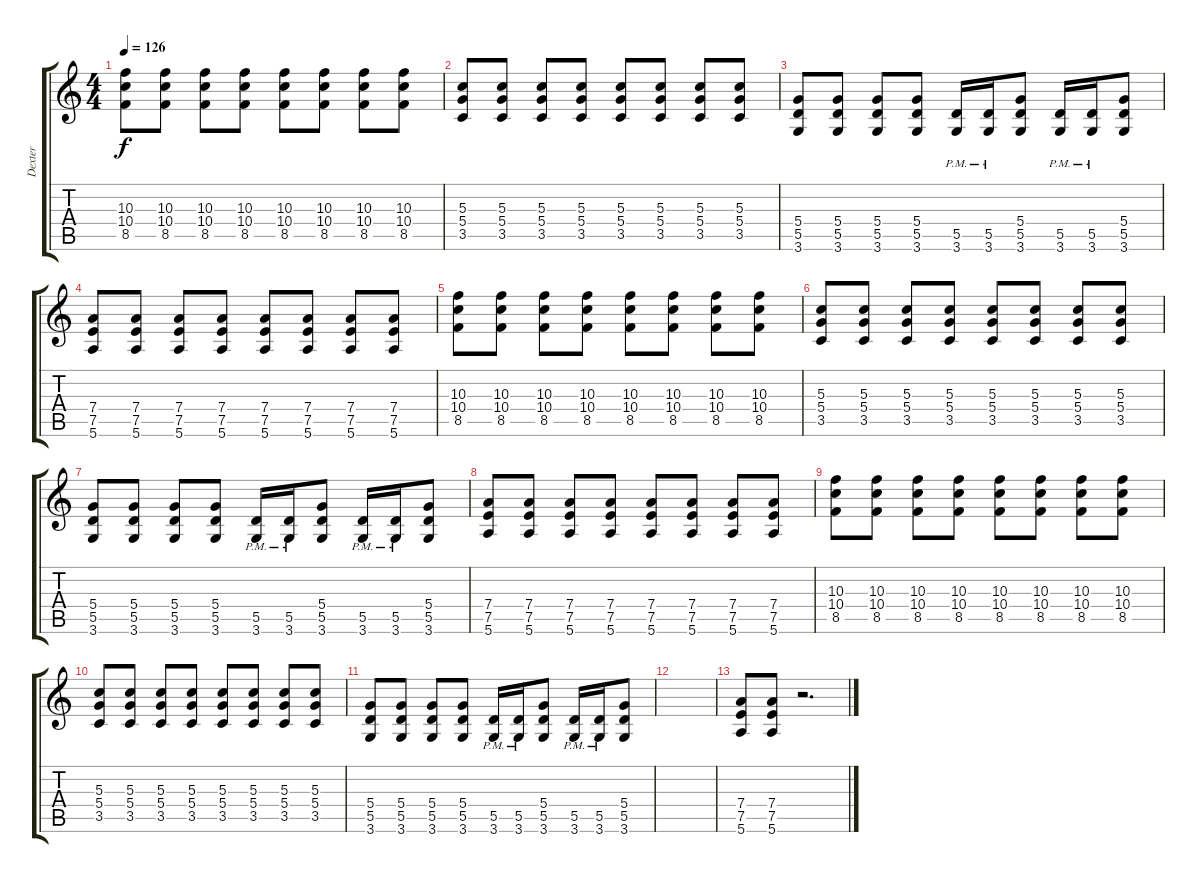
\track ("Dexter" "Dexter") {instrument distortionguitar}
\staff {score tabs}
\tuning (E4 B3 G3 D3 A2 E2) {hide}
\ts (4 4)
\tempo 126
\clef g2
\ks c
(10.3 10.4 8.5).8{dy f} (10.3 10.4 8.5).8 (10.3 10.4 8.5).8 (10.3 10.4 8.5).8 (10.3 10.4 8.5).8 (10.3 10.4 8.5).8 (10.3 10.4 8.5).8 (10.3 10.4 8.5).8 |
(5.3 5.4 3.5).8 (5.3 5.4 3.5).8 (5.3 5.4 3.5).8 (5.3 5.4 3.5).8 (5.3 5.4 3.5).8 (5.3 5.4 3.5).8 (5.3 5.4 3.5).8 (5.3 5.4 3.5).8 |
(5.4 5.5 3.6).8 (5.4 5.5 3.6).8 (5.4 5.5 3.6).8 (5.4 5.5 3.6).8 (5.5{pm} 3.6{pm}).16 (5.5{pm} 3.6{pm}).16 (5.4 5.5 3.6).8 (5.5{pm} 3.6{pm}).16 (5.5{pm} 3.6{pm}).16 (5.4 5.5 3.6).8 |
(7.4 7.5 5.6).8 (7.4 7.5 5.6).8 (7.4 7.5 5.6).8 (7.4 7.5 5.6).8 (7.4 7.5 5.6).8 (7.4 7.5 5.6).8 (7.4 7.5 5.6).8 (7.4 7.5 5.6).8 |
(10.3 10.4 8.5).8 (10.3 10.4 8.5).8 (10.3 10.4 8.5).8 (10.3 10.4 8.5).8 (10.3 10.4 8.5).8 (10.3 10.4 8.5).8 (10.3 10.4 8.5).8 (10.3 10.4 8.5).8 |
(5.3 5.4 3.5).8 (5.3 5.4 3.5).8 (5.3 5.4 3.5).8 (5.3 5.4 3.5).8 (5.3 5.4 3.5).8 (5.3 5.4 3.5).8 (5.3 5.4 3.5).8 (5.3 5.4 3.5).8 |
(5.4 5.5 3.6).8 (5.4 5.5 3.6).8 (5.4 5.5 3.6).8 (5.4 5.5 3.6).8 (5.5{pm} 3.6{pm}).16 (5.5{pm} 3.6{pm}).16 (5.4 5.5 3.6).8 (5.5{pm} 3.6{pm}).16 (5.5{pm} 3.6{pm}).16 (5.4 5.5 3.6).8 |
(7.4 7.5 5.6).8 (7.4 7.5 5.6).8 (7.4 7.5 5.6).8 (7.4 7.5 5.6).8 (7.4 7.5 5.6).8 (7.4 7.5 5.6).8 (7.4 7.5 5.6).8 (7.4 7.5 5.6).8 |
(10.3 10.4 8.5).8 (10.3 10.4 8.5).8 (10.3 10.4 8.5).8 (10.3 10.4 8.5).8 (10.3 10.4 8.5).8 (10.3 10.4 8.5).8 (10.3 10.4 8.5).8 (10.3 10.4 8.5).8 |
(5.3 5.4 3.5).8 (5.3 5.4 3.5).8 (5.3 5.4 3.5).8 (5.3 5.4 3.5).8 (5.3 5.4 3.5).8 (5.3 5.4 3.5).8 (5.3 5.4 3.5).8 (5.3 5.4 3.5).8 |
(5.4 5.5 3.6).8 (5.4 5.5 3.6).8 (5.4 5.5 3.6).8 (5.4 5.5 3.6).8 (5.5{pm} 3.6{pm}).16 (5.5{pm} 3.6{pm}).16 (5.4 5.5 3.6).8 (5.5{pm} 3.6{pm}).16 (5.5{pm} 3.6{pm}).16 (5.4 5.5 3.6).8 |
|
(7.4 7.5 5.6).8 (7.4 7.5 5.6).8 r.2{d}
